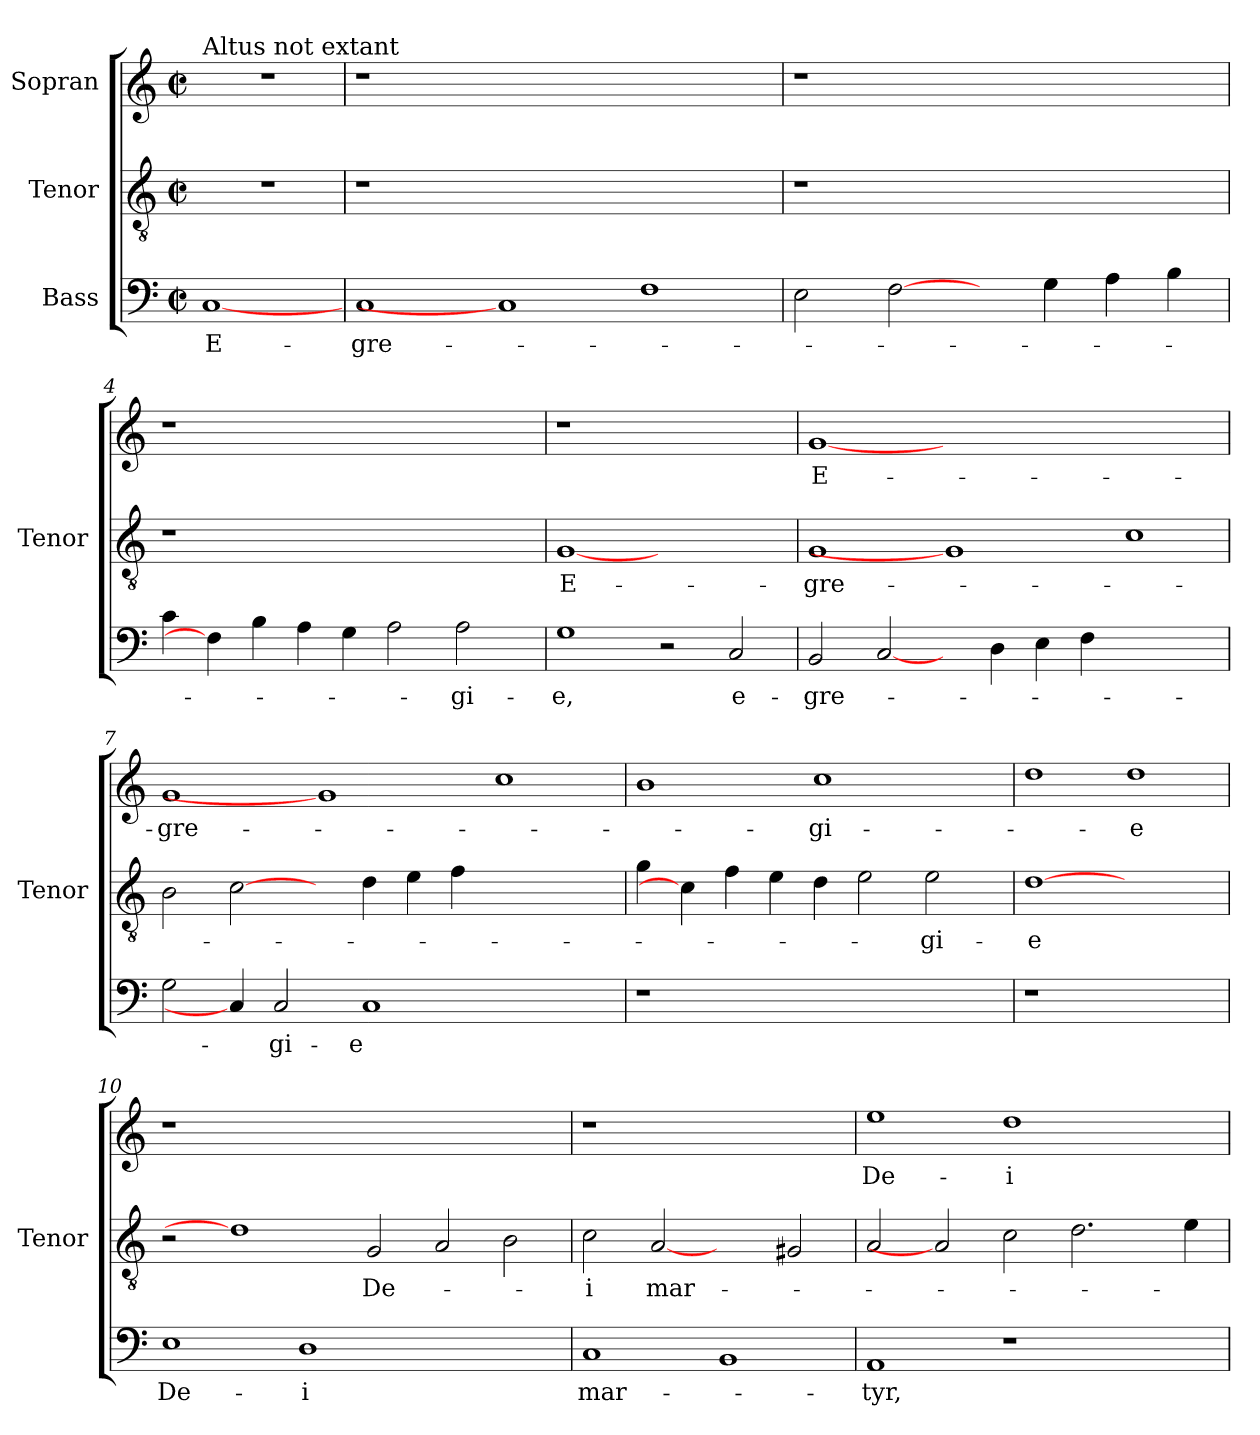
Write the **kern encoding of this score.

**kern	**text	**kern	**text	**kern	**text
*part3	*part3	*part2	*part2	*part1	*part1
*staff3	*staff3	*staff2	*staff2	*staff1	*staff1
*I"Bass	*	*I"Tenor	*	*I"Sopran	*
*	*	*I'Tenor	*	*	*
!!LO:PB:g=z
*clefF4	*	*clefGv2	*	*clefG2	*
*	*	*ITrd7c12	*	*	*
*k[]	*	*k[]	*	*k[]	*
*M2/2	*	*M2/2	*	*M2/2	*
*met(c|)	*	*met(c|)	*	*met(c|)	*
=1	=1	=1	=1	=1	=1
!	!	!	!	!LO:TX:a:t=Altus not extant	!
!	!LO:LY:b:color=#000000	!LO:N:vis=1	!	!LO:N:vis=1	!
[1Ci	E-	1r	.	1r	.
=2	=2	=2	=2	=2	=2
!	!LO:LY:b:color=#000000	!LO:N:vis=1	!	!LO:N:vis=1	!
1Ci	-gre-	1r	.	1r	.
1Ci]	.	0ryy	.	0ryy	.
1Fi	.	.	.	.	.
=3	=3	=3	=3	=3	=3
!	!	!LO:N:vis=1	!	!LO:N:vis=1	!
2Ei\	.	1r	.	1r	.
[2Fi\	.	.	.	.	.
4ryy	.	1ryy	.	1ryy	.
4Gi\	.	.	.	.	.
4Ai\	.	.	.	.	.
4Bi\	.	.	.	.	.
=4	=4	=4	=4	=4	=4
!	!	!LO:N:vis=1	!	!LO:N:vis=1	!
4ci\	.	1r	.	1r	.
4Fi\]	.	.	.	.	.
4Bi\	.	.	.	.	.
4Ai\	.	.	.	.	.
4Gi\	.	1ryy	.	1ryy	.
2Ai\	.	.	.	.	.
!	!LO:LY:b:color=#000000	!	!	!	!
2Ai\	-gi-	.	.	.	.
.	.	4ryy	.	4ryy	.
=5	=5	=5	=5	=5	=5
!	!LO:LY:b:color=#000000	!	!	!	!
!	!	!	!LO:LY:b:color=#000000	!LO:N:vis=1	!
1Gi	-e,	[1GGi	E-	1r	.
2r	.	1ryy	.	1ryy	.
!	!LO:LY:b:color=#000000	!	!	!	!
2Ci/	e-	.	.	.	.
=6	=6	=6	=6	=6	=6
!	!LO:LY:b:color=#000000	!	!	!	!
!	!	!	!LO:LY:b:color=#000000	!	!
!	!	!	!	!	!LO:LY:b:color=#000000
2BBi/	-gre-	1GGi	-gre-	[1gi	E-
[2Ci/	.	.	.	.	.
4ryy	.	1GGi]	.	0ryy	.
4Di\	.	.	.	.	.
4Ei\	.	.	.	.	.
4Fi\	.	.	.	.	.
1ryy	.	1Ci	.	.	.
!!LO:LB:g=z
=7	=7	=7	=7	=7	=7
!	!	!	!	!	!LO:LY:b:color=#000000
2Gi\	.	2BBi\	.	1gi	-gre-
4Ci/]	.	[2Ci\	.	.	.
!	!LO:LY:b:color=#000000	!	!	!	!
2Ci/	-gi-	.	.	.	.
.	.	4ryy	.	1gi]	.
!	!LO:LY:b:color=#000000	!	!	!	!
1Ci	-e	4Di\	.	.	.
.	.	4Ei\	.	.	.
.	.	4Fi\	.	.	.
.	.	1ryy	.	1cci	.
2.ryy	.	.	.	.	.
=8	=8	=8	=8	=8	=8
!LO:N:vis=1	!	!	!	!	!
1r	.	4Gi\	.	1bi	.
.	.	4Ci\]	.	.	.
.	.	4Fi\	.	.	.
.	.	4Ei\	.	.	.
!	!	!	!	!	!LO:LY:b:color=#000000
1ryy	.	4Di\	.	1cci	-gi-
.	.	2Ei\	.	.	.
!	!	!	!LO:LY:b:color=#000000	!	!
.	.	2Ei\	-gi-	.	.
4ryy	.	.	.	4ryy	.
=9	=9	=9	=9	=9	=9
!LO:N:vis=1	!	!	!	!	!
!	!	!	!LO:LY:b:color=#000000	!	!
1r	.	[1Di	-e	1ddi	.
!	!	!	!	!	!LO:LY:b:color=#000000
1ryy	.	1ryy	.	1ddi	-e
=10	=10	=10	=10	=10	=10
!	!LO:LY:b:color=#000000	!	!	!LO:N:vis=1	!
1Ei	De-	2r	.	1r	.
.	.	1Di]	.	.	.
!	!LO:LY:b:color=#000000	!	!	!	!
1Di	-i	.	.	0ryy	.
!	!	!	!LO:LY:b:color=#000000	!	!
.	.	2GGi/	De-	.	.
1ryy	.	2AAi/	.	.	.
.	.	2BBi\	.	.	.
=11	=11	=11	=11	=11	=11
!	!LO:LY:b:color=#000000	!	!	!	!
!	!	!	!LO:LY:b:color=#000000	!LO:N:vis=1	!
1Ci	mar-	2Ci\	-i	1r	.
!	!	!	!LO:LY:b:color=#000000	!	!
.	.	[2AAi	mar-	.	.
1BBi	.	2ryy	.	1ryy	.
.	.	2GG#Xi/	.	.	.
=12	=12	=12	=12	=12	=12
!	!LO:LY:b:color=#000000	!	!	!	!
!	!	!	!	!	!LO:LY:b:color=#000000
1AAi	-tyr,	2AAi/	.	1eei	De-
.	.	2AAi]	.	.	.
!	!	!	!	!	!LO:LY:b:color=#000000
1r	.	2Ci\	.	1ddi	-i
.	.	2.Di\	.	.	.
2ryy	.	.	.	2ryy	.
.	.	4Ei\	.	.	.
=	=	=	=	=	=
*-	*-	*-	*-	*-	*-
